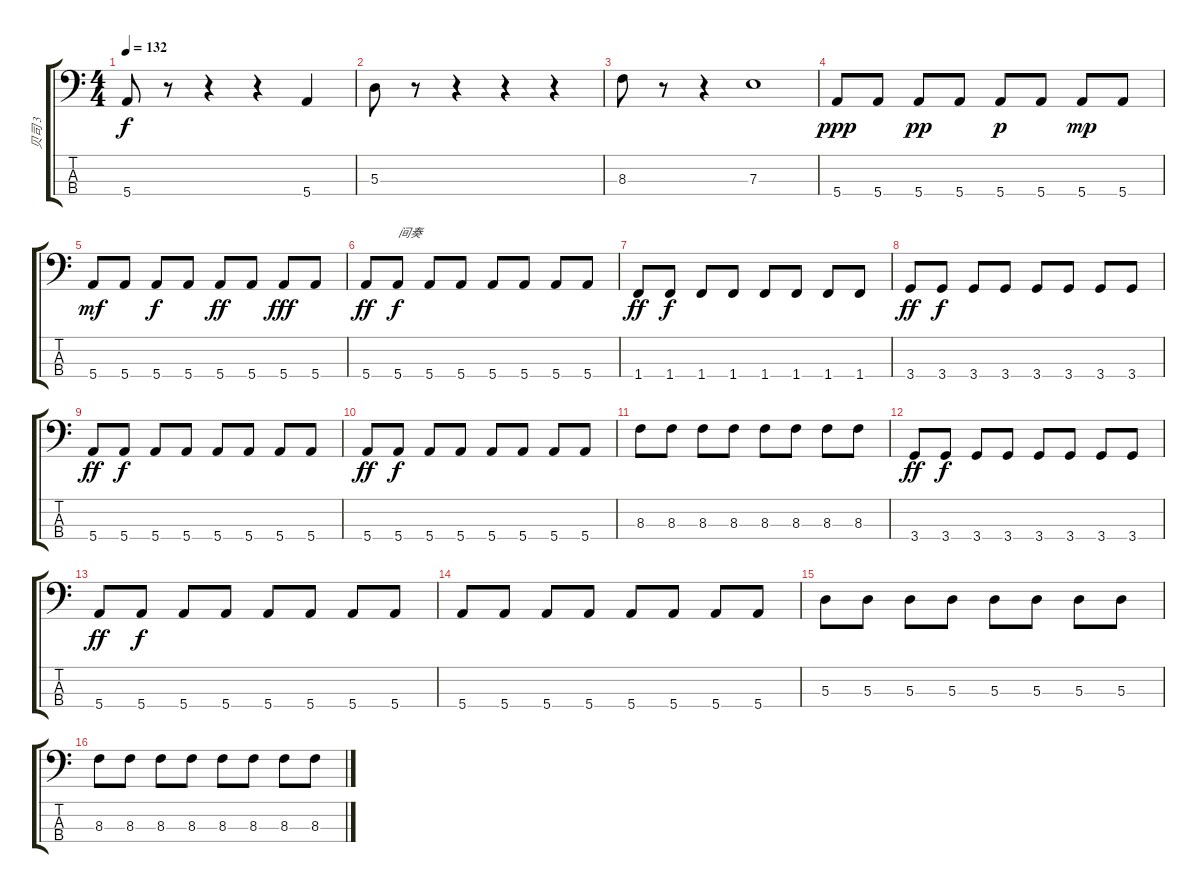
\track ("贝司 3" "贝司 3") {instrument electricbassfinger}
\staff {score tabs}
\tuning (G2 D2 A1 E1) {hide}
\ts (4 4)
\tempo 132
\clef f4
\ks c
5.4.8{dy f} r.8 r.4 r.4 5.4.4 |
5.3.8 r.8 r.4 r.4 r.4 |
8.3.8 r.8 r.4 7.3.1 |
5.4.8{dy ppp} 5.4.8 5.4.8{dy pp} 5.4.8 5.4.8{dy p} 5.4.8 5.4.8{dy mp} 5.4.8 |
5.4.8{dy mf} 5.4.8 5.4.8{dy f} 5.4.8 5.4.8{dy ff} 5.4.8 5.4.8{dy fff} 5.4.8 |
5.4.8{dy ff} 5.4.8{txt "间奏" dy f} 5.4.8 5.4.8 5.4.8 5.4.8 5.4.8 5.4.8 |
1.4.8{dy ff} 1.4.8{dy f} 1.4.8 1.4.8 1.4.8 1.4.8 1.4.8 1.4.8 |
3.4.8{dy ff} 3.4.8{dy f} 3.4.8 3.4.8 3.4.8 3.4.8 3.4.8 3.4.8 |
5.4.8{dy ff} 5.4.8{dy f} 5.4.8 5.4.8 5.4.8 5.4.8 5.4.8 5.4.8 |
5.4.8{dy ff} 5.4.8{dy f} 5.4.8 5.4.8 5.4.8 5.4.8 5.4.8 5.4.8 |
8.3.8 8.3.8 8.3.8 8.3.8 8.3.8 8.3.8 8.3.8 8.3.8 |
3.4.8{dy ff} 3.4.8{dy f} 3.4.8 3.4.8 3.4.8 3.4.8 3.4.8 3.4.8 |
5.4.8{dy ff} 5.4.8{dy f} 5.4.8 5.4.8 5.4.8 5.4.8 5.4.8 5.4.8 |
5.4.8 5.4.8 5.4.8 5.4.8 5.4.8 5.4.8 5.4.8 5.4.8 |
5.3.8 5.3.8 5.3.8 5.3.8 5.3.8 5.3.8 5.3.8 5.3.8 |
8.3.8 8.3.8 8.3.8 8.3.8 8.3.8 8.3.8 8.3.8 8.3.8
